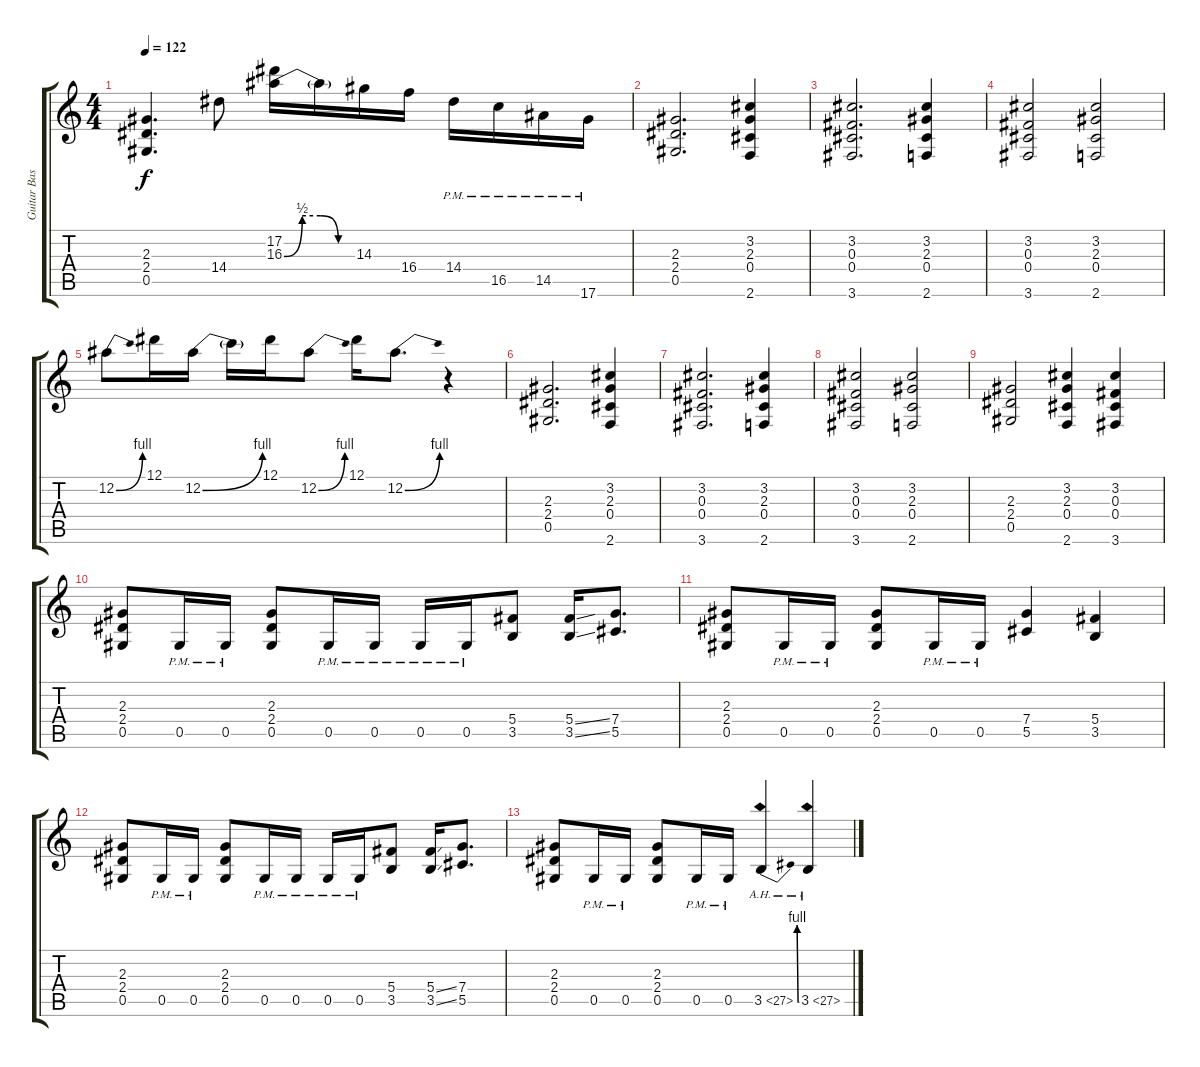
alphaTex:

\track ("Guitar Base" "Guitar Bas") {instrument distortionguitar}
\staff {score tabs}
\tuning (Eb4 Bb3 Gb3 Db3 Ab2 Eb2) {hide}
\ts (4 4)
\tempo 122
\clef g2
\ks c
(2.3 2.4 0.5).4{d dy f} 14.4.8 (17.2 16.3{be (custom 0 0 15 2 30 2 45 0 60 0)}).16 16.3{t}.16 14.3.16 16.4.16 14.4{pm}.16 16.5{pm}.16 14.5{pm}.16 17.6{pm}.16 |
(2.3 2.4 0.5).2{d} (3.2 2.3 0.4 2.6).4 |
(3.2 0.3 0.4 3.6).2{d} (3.2 2.3 0.4 2.6).4 |
(3.2 0.3 0.4 3.6).2 (3.2 2.3 0.4 2.6).2 |
12.2{be (bend 0 0 60 4)}.8 12.1.16 12.2{be (bend 0 0 60 4)}.16 12.2{t}.16 12.1.16 12.2{be (bend 0 0 60 4)}.8 12.1.16 12.2{be (bend 0 0 60 4)}.8{d} r.4 |
(2.3 2.4 0.5).2{d} (3.2 2.3 0.4 2.6).4 |
(3.2 0.3 0.4 3.6).2{d} (3.2 2.3 0.4 2.6).4 |
(3.2 0.3 0.4 3.6).2 (3.2 2.3 0.4 2.6).2 |
(2.3 2.4 0.5).2 (3.2 2.3 0.4 2.6).4 (3.2 0.3 0.4 3.6).4 |
(2.3 2.4 0.5).8 0.5{pm}.16 0.5{pm}.16 (2.3 2.4 0.5).8 0.5{pm}.16 0.5{pm}.16 0.5{pm}.16 0.5{pm}.16 (5.4 3.5).8 (5.4{ss} 3.5{ss}).16 (7.4 5.5).8{d} |
(2.3 2.4 0.5).8 0.5{pm}.16 0.5{pm}.16 (2.3 2.4 0.5).8 0.5{pm}.16 0.5{pm}.16 (7.4 5.5).4 (5.4 3.5).4 |
(2.3 2.4 0.5).8 0.5{pm}.16 0.5{pm}.16 (2.3 2.4 0.5).8 0.5{pm}.16 0.5{pm}.16 0.5{pm}.16 0.5{pm}.16 (5.4 3.5).8 (5.4{ss} 3.5{ss}).16 (7.4 5.5).8{d} |
(2.3 2.4 0.5).8 0.5{pm}.16 0.5{pm}.16 (2.3 2.4 0.5).8 0.5{pm}.16 0.5{pm}.16 3.5{be (bend 0 0 60 4) ah 24}.4 3.5{ah 24}.4
